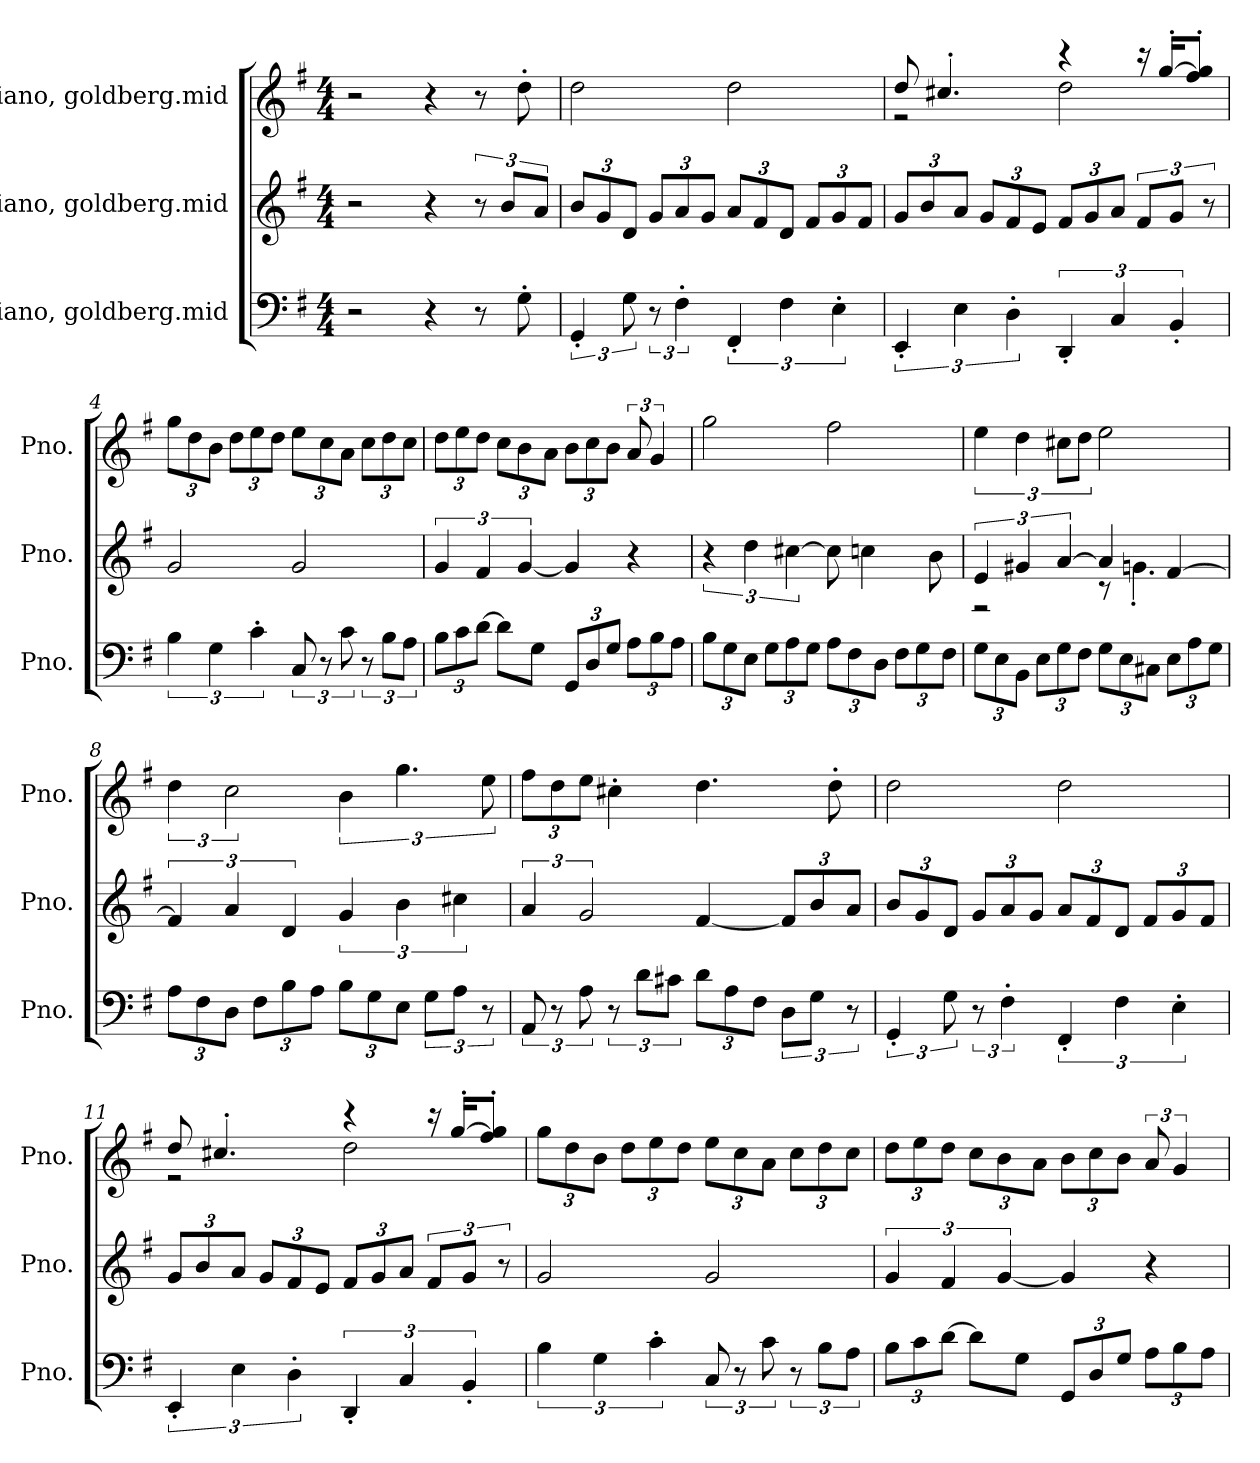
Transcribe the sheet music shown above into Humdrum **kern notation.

**kern	**kern	**kern
*part3	*part2	*part1
*staff3	*staff2	*staff1
*I"Piano, goldberg.mid	*I"Piano, goldberg.mid	*I"Piano, goldberg.mid
*I'Pno.	*I'Pno.	*I'Pno.
*clefF4	*clefG2	*clefG2
*k[f#]	*k[f#]	*k[f#]
*M4/4	*M4/4	*M4/4
*MM160	*MM160	*MM160
=1	=1	=1
2r	2r	2r
4r	4r	4r
8r	12r	8r
.	12b/L	.
8G'\	.	8dd'\
.	12a/J	.
=2	=2	=2
*	*Xbrackettup	*
6GG'/	12b/L	2dd\
.	12g/	.
12G\	12d/J	.
12r	12g/L	.
6F#'\	12a/	.
.	12g/J	.
6FF#'/	12a/L	2dd\
.	12f#/	.
6F#\	12d/J	.
.	12f#/L	.
6E'\	12g/	.
.	12f#/J	.
=3	=3	=3
*	*	*^
6EE'/	12g/L	8dd/	2r
.	12b/	.	.
.	.	4.cc#X'/	.
6E\	12a/J	.	.
.	12g/L	.	.
6D'\	12f#/	.	.
.	12e/J	.	.
6DD'/	12f#/L	4r	2dd\
.	12g/	.	.
6C/	12a/J	.	.
*	*brackettup	*	*
.	12f#/L	16r	.
.	.	[16gg'/KL	.
6BB'/	12g/J	.	.
.	.	8ff#/' 8gg/]'J	.
.	12r	.	.
*	*	*v	*v
!!LO:LB:g=z
=4	=4	=4
*	*	*Xbrackettup
6B\	2g/	12gg\L
.	.	12dd\
6G\	.	12b\J
.	.	12dd\L
6c'\	.	12ee\
.	.	12dd\J
12C/	2g/	12ee\L
12r	.	12cc\
12c\	.	12a\J
12r	.	12cc\L
12B\L	.	12dd\
12A\J	.	12cc\J
=5	=5	=5
*Xbrackettup	*	*
12B\L	6g/	12dd\L
12c\	.	12ee\
[12d\J	6f#/	12dd\J
8d\L]	.	12cc\L
.	[6g/	12b\
8G\J	.	.
.	.	12a\J
12GG/L	4g/]	12b\L
12D/	.	12cc\
12G/J	.	12b\J
*	*	*brackettup
12A\L	4r	12a/
12B\	.	6g/
12A\J	.	.
=6	=6	=6
12B\L	6r	2gg\
12G\	.	.
12E\J	6dd\	.
12G\L	.	.
12A\	[6cc#X\	.
12G\J	.	.
12A\L	8cc#\]	2ff#\
12F#\	.	.
.	4ccn\	.
12D\J	.	.
12F#\L	.	.
12G\	.	.
.	8b\	.
12F#\J	.	.
!!LO:LB:g=z
=7	=7	=7
*	*^	*
12G\L	6e/	2r	6ee\
12E\	.	.	.
12BB\J	6g#X/	.	6dd\
12E\L	.	.	.
12G\	[6a/	.	12cc#X\L
12F#\J	.	.	12dd\J
12G\L	4a/]	8r	2ee\
12E\	.	.	.
.	.	4.gn'\	.
12C#X\J	.	.	.
12E\L	[4f#/	.	.
12A\	.	.	.
12G\J	.	.	.
*	*v	*v	*
=8	=8	=8
12A\L	6f#/]	6dd\
12F#\	.	.
12D\J	6a/	3cc\
12F#\L	.	.
12B\	6d/	.
12A\J	.	.
12B\L	6g/	6b\
12G\	.	.
12E\J	6b\	6.gg\
*brackettup	*	*
12G\L	.	.
12A\J	6cc#X\	.
12r	.	12ee\
=9	=9	=9
*	*	*Xbrackettup
12AA/	6a/	12ff#\L
12r	.	12dd\
12A\	3g/	12ee\J
12r	.	4cc#X'\
12d\L	.	.
12c#X\J	.	.
*Xbrackettup	*	*
12d\L	[4f#/	4.dd\
12A\	.	.
12F#\J	.	.
*brackettup	*Xbrackettup	*
12D\L	12f#/L]	.
12G\J	12b/	.
.	.	8dd'\
12r	12a/J	.
!!LO:LB:g=z
=10	=10	=10
6GG'/	12b/L	2dd\
.	12g/	.
12G\	12d/J	.
12r	12g/L	.
6F#'\	12a/	.
.	12g/J	.
6FF#'/	12a/L	2dd\
.	12f#/	.
6F#\	12d/J	.
.	12f#/L	.
6E'\	12g/	.
.	12f#/J	.
=11	=11	=11
*	*	*^
6EE'/	12g/L	8dd/	2r
.	12b/	.	.
.	.	4.cc#X'/	.
6E\	12a/J	.	.
.	12g/L	.	.
6D'\	12f#/	.	.
.	12e/J	.	.
6DD'/	12f#/L	4r	2dd\
.	12g/	.	.
6C/	12a/J	.	.
*	*brackettup	*	*
.	12f#/L	16r	.
.	.	[16gg'/KL	.
6BB'/	12g/J	.	.
.	.	8ff#/' 8gg/]'J	.
.	12r	.	.
*	*	*v	*v
=12	=12	=12
6B\	2g/	12gg\L
.	.	12dd\
6G\	.	12b\J
.	.	12dd\L
6c'\	.	12ee\
.	.	12dd\J
12C/	2g/	12ee\L
12r	.	12cc\
12c\	.	12a\J
12r	.	12cc\L
12B\L	.	12dd\
12A\J	.	12cc\J
!!LO:PB:g=z
=13	=13	=13
*Xbrackettup	*	*
12B\L	6g/	12dd\L
12c\	.	12ee\
[12d\J	6f#/	12dd\J
8d\L]	.	12cc\L
.	[6g/	12b\
8G\J	.	.
.	.	12a\J
12GG/L	4g/]	12b\L
12D/	.	12cc\
12G/J	.	12b\J
*	*	*brackettup
12A\L	4r	12a/
12B\	.	6g/
12A\J	.	.
=	=	=
*-	*-	*-
